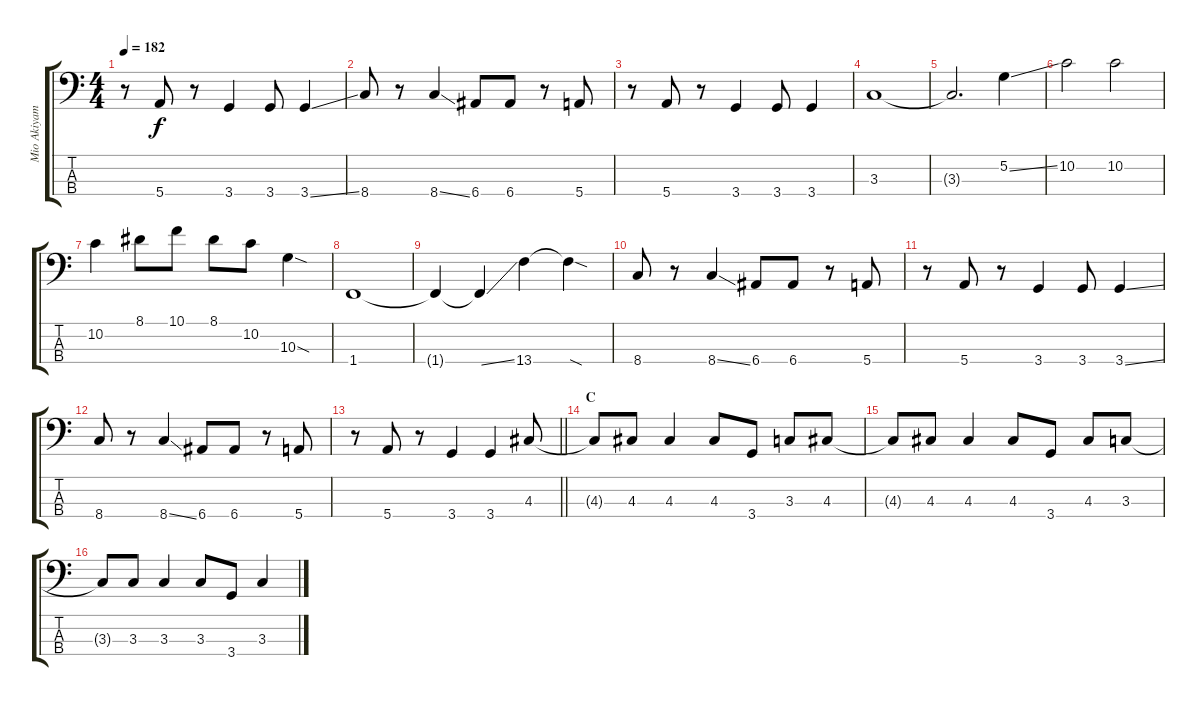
\track ("Mio Akiyama" "Mio Akiyam") {instrument electricbasspick}
\staff {score tabs}
\tuning (G2 D2 A1 E1) {hide}
\ts (4 4)
\tempo 182
\clef f4
\ks c
r.8{dy f} 5.4.8 r.8 3.4.4 3.4.8 3.4{ss}.4 |
8.4.8 r.8 8.4{ss}.4 6.4.8 6.4.8 r.8 5.4.8 |
r.8 5.4.8 r.8 3.4.4 3.4.8 3.4.4 |
3.3.1 |
3.3{t}.2{d} 5.2{ss}.4 |
10.2.2 10.2.2 |
10.2.4 8.1.8 10.1.8 8.1.8 10.2.8 10.3{sod}.4 |
1.4.1 |
1.4{t}.4 1.4{ss t}.4 13.4.4 13.4{sod t}.4 |
8.4.8 r.8 8.4{ss}.4 6.4.8 6.4.8 r.8 5.4.8 |
r.8 5.4.8 r.8 3.4.4 3.4.8 3.4{ss}.4 |
8.4.8 r.8 8.4{ss}.4 6.4.8 6.4.8 r.8 5.4.8 |
\barLineRight lightlight
r.8 5.4.8 r.8 3.4.4 3.4.4 4.3.8 |
\section ("" "C")
4.3{t}.8 4.3.8 4.3.4 4.3.8 3.4.8 3.3.8 4.3.8 |
4.3{t}.8 4.3.8 4.3.4 4.3.8 3.4.8 4.3.8 3.3.8 |
3.3{t}.8 3.3.8 3.3.4 3.3.8 3.4.8 3.3.4
